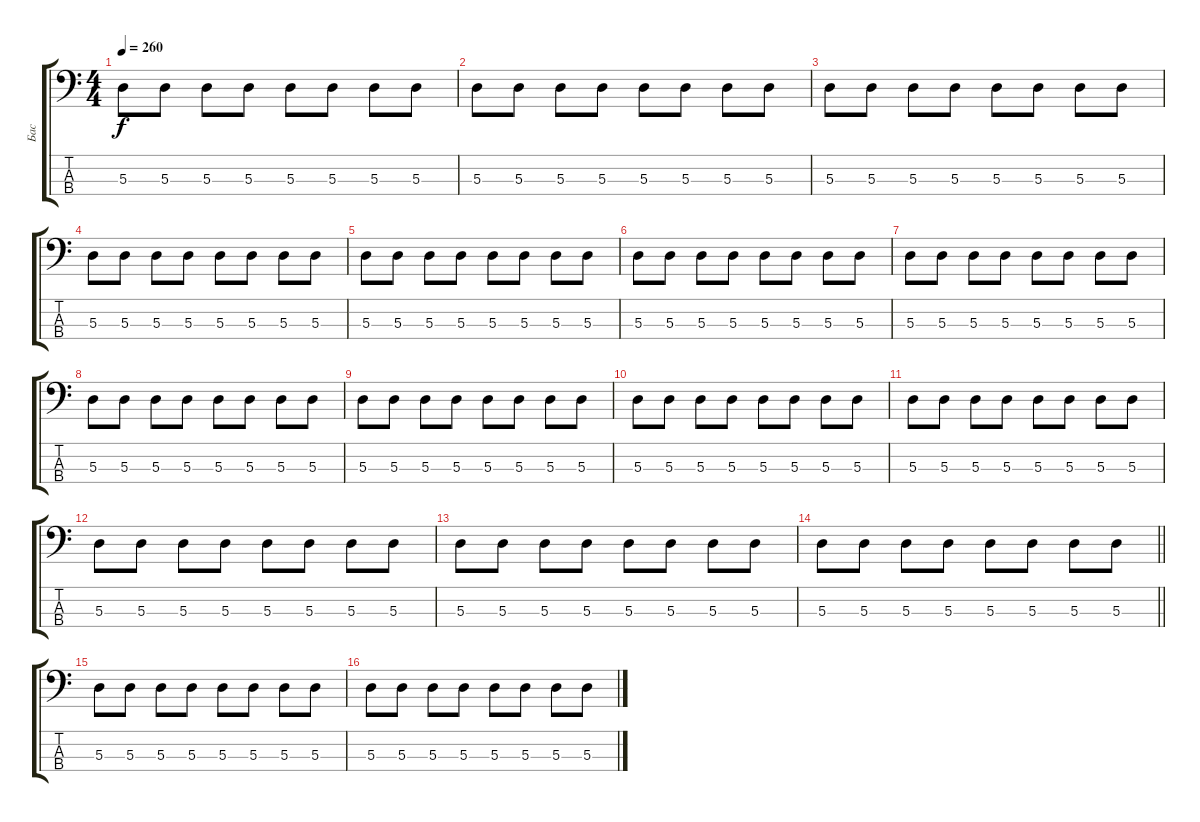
\track ("Бас" "Бас") {instrument electricbasspick}
\staff {score tabs}
\tuning (G2 D2 A1 E1) {hide}
\ts (4 4)
\tempo 260
\clef f4
\ks c
5.3.8{dy f} 5.3.8 5.3.8 5.3.8 5.3.8 5.3.8 5.3.8 5.3.8 |
5.3.8 5.3.8 5.3.8 5.3.8 5.3.8 5.3.8 5.3.8 5.3.8 |
5.3.8 5.3.8 5.3.8 5.3.8 5.3.8 5.3.8 5.3.8 5.3.8 |
5.3.8 5.3.8 5.3.8 5.3.8 5.3.8 5.3.8 5.3.8 5.3.8 |
5.3.8 5.3.8 5.3.8 5.3.8 5.3.8 5.3.8 5.3.8 5.3.8 |
5.3.8 5.3.8 5.3.8 5.3.8 5.3.8 5.3.8 5.3.8 5.3.8 |
5.3.8 5.3.8 5.3.8 5.3.8 5.3.8 5.3.8 5.3.8 5.3.8 |
5.3.8 5.3.8 5.3.8 5.3.8 5.3.8 5.3.8 5.3.8 5.3.8 |
5.3.8 5.3.8 5.3.8 5.3.8 5.3.8 5.3.8 5.3.8 5.3.8 |
5.3.8 5.3.8 5.3.8 5.3.8 5.3.8 5.3.8 5.3.8 5.3.8 |
5.3.8 5.3.8 5.3.8 5.3.8 5.3.8 5.3.8 5.3.8 5.3.8 |
5.3.8 5.3.8 5.3.8 5.3.8 5.3.8 5.3.8 5.3.8 5.3.8 |
5.3.8 5.3.8 5.3.8 5.3.8 5.3.8 5.3.8 5.3.8 5.3.8 |
\barLineRight lightlight
5.3.8 5.3.8 5.3.8 5.3.8 5.3.8 5.3.8 5.3.8 5.3.8 |
5.3.8 5.3.8 5.3.8 5.3.8 5.3.8 5.3.8 5.3.8 5.3.8 |
5.3.8 5.3.8 5.3.8 5.3.8 5.3.8 5.3.8 5.3.8 5.3.8
